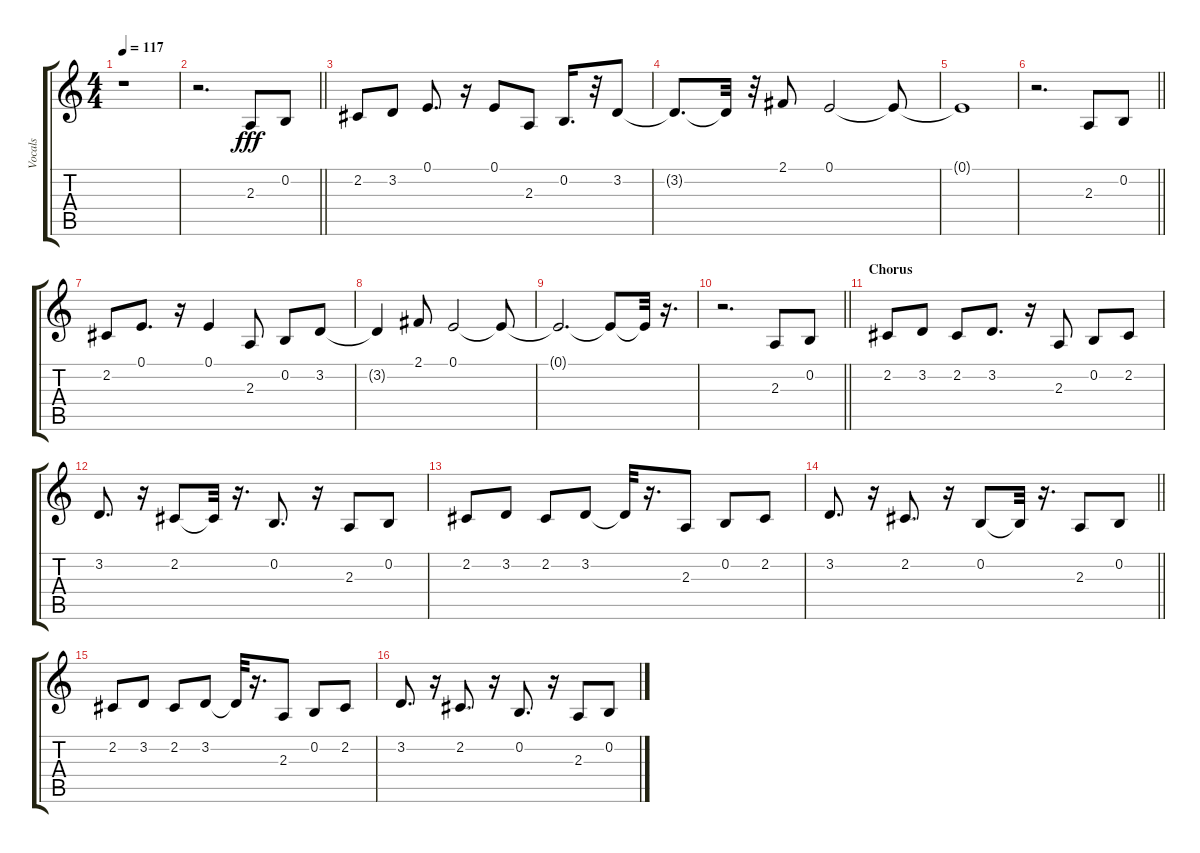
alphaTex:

\track ("Vocals" "Vocals") {instrument oboe}
\staff {score tabs}
\tuning (E4 B3 G3 D3 A2 E2) {hide}
\ts (4 4)
\tempo 117
\clef g2
\ks c
r.1{dy fff} |
\barLineRight lightlight
r.2{d} 2.3.8 0.2.8 |
2.2.8 3.2.8 0.1.8{d} r.16 0.1.8 2.3.8 0.2.16{d} r.32 3.2.8 |
3.2{t}.8{d} 3.2{t}.32 r.32 2.1.8 0.1.2 0.1{t}.8 |
0.1{t}.1 |
\barLineRight lightlight
r.2{d} 2.3.8 0.2.8 |
2.2.8 0.1.8{d} r.16 0.1.4 2.3.8 0.2.8 3.2.8 |
3.2{t}.4 2.1.8 0.1.2 0.1{t}.8 |
0.1{t}.2{d} 0.1{t}.8 0.1{t}.32 r.16{d} |
\barLineRight lightlight
r.2{d} 2.3.8 0.2.8 |
\section ("" "Chorus")
2.2.8 3.2.8 2.2.8 3.2.8{d} r.16 2.3.8 0.2.8 2.2.8 |
3.2.8{d} r.16 2.2.8 2.2{t}.32 r.16{d} 0.2.8{d} r.16 2.3.8 0.2.8 |
2.2.8 3.2.8 2.2.8 3.2.8 3.2{t}.32 r.16{d} 2.3.8 0.2.8 2.2.8 |
\barLineRight lightlight
3.2.8{d} r.16 2.2.8{d} r.16 0.2.8 0.2{t}.32 r.16{d} 2.3.8 0.2.8 |
2.2.8 3.2.8 2.2.8 3.2.8 3.2{t}.32 r.16{d} 2.3.8 0.2.8 2.2.8 |
3.2.8{d} r.16 2.2.8{d} r.16 0.2.8{d} r.16 2.3.8 0.2.8
